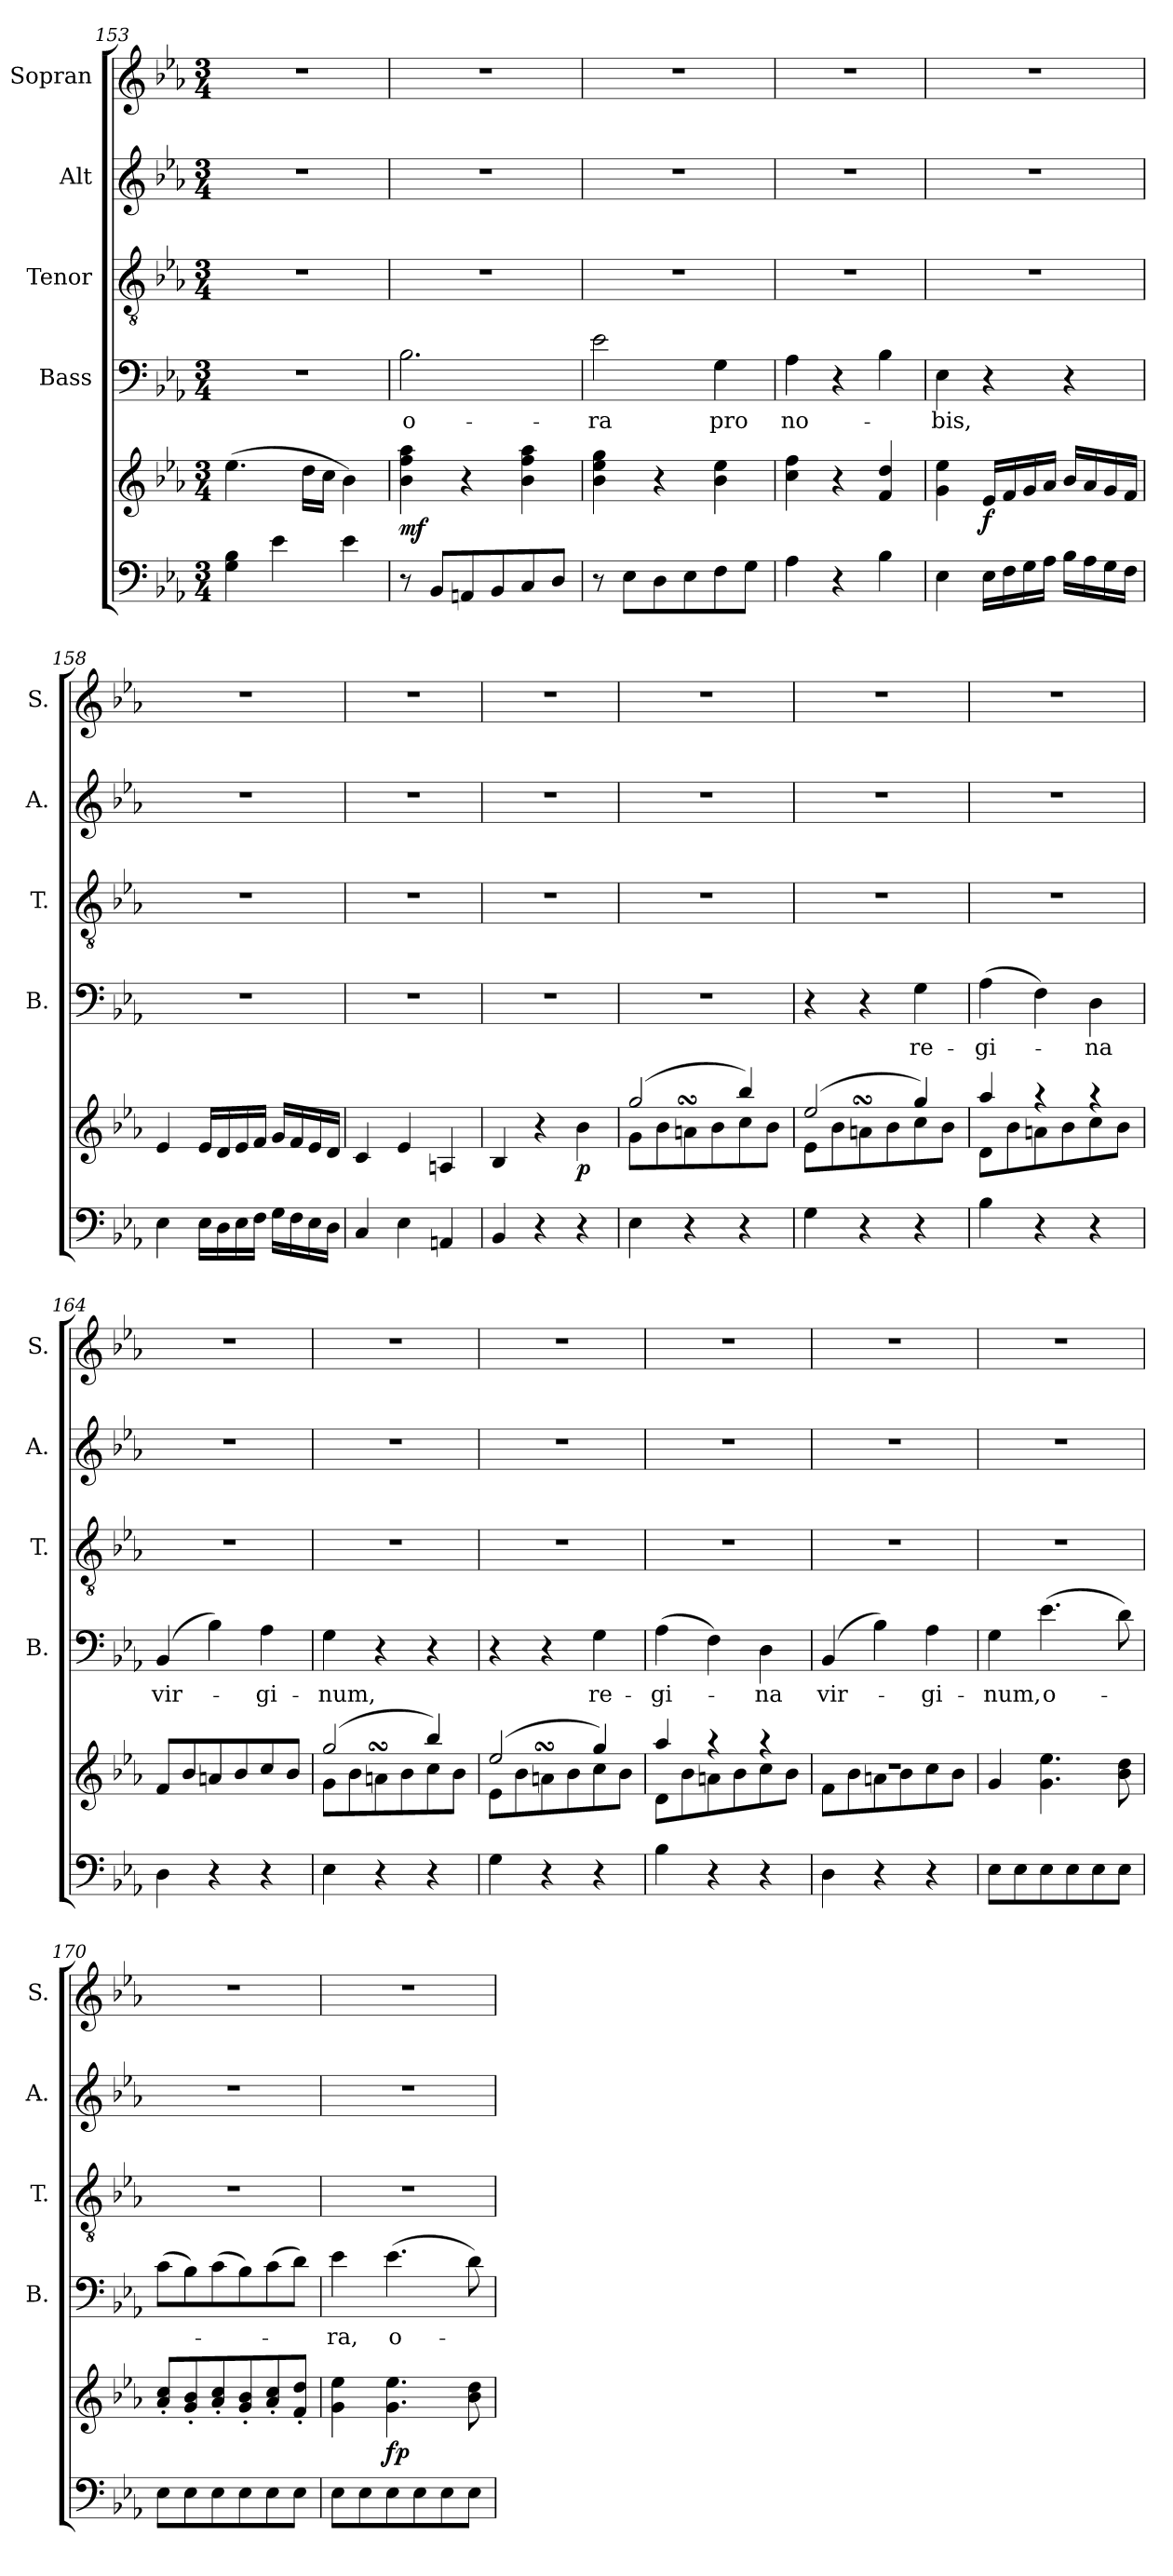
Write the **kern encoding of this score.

**kern	**kern	**dynam	**kern	**text	**kern	**kern	**kern
*part5	*part5	*part5	*part4	*part4	*part3	*part2	*part1
*staff6	*staff5	*staff5/6	*staff4	*staff4	*staff3	*staff2	*staff1
*	*	*	*I"Bass	*	*I"Tenor	*I"Alt	*I"Sopran
*	*	*	*I'B.	*	*I'T.	*I'A.	*I'S.
!!LO:PB:g=z
*clefF4	*clefG2	*	*clefF4	*	*clefGv2	*clefG2	*clefG2
*k[b-e-a-]	*k[b-e-a-]	*	*k[b-e-a-]	*	*k[b-e-a-]	*k[b-e-a-]	*k[b-e-a-]
*E-:	*E-:	*	*E-:	*	*E-:	*E-:	*E-:
*M3/4	*M3/4	*	*M3/4	*	*M3/4	*M3/4	*M3/4
=153	=153	=153	=153	=153	=153	=153	=153
4G\ 4B-\	(>4.ee-\	.	2.r	.	2.r	2.r	2.r
4e-\	.	.	.	.	.	.	.
.	16dd\LL	.	.	.	.	.	.
.	16cc\JJ	.	.	.	.	.	.
4e-\	4b-\)	.	.	.	.	.	.
=154	=154	=154	=154	=154	=154	=154	=154
!	!	!LO:DY:b	!	!LO:LY:b	!	!	!
8r	4b-\ 4ff\ 4aa-\	mf	2.B-\	o-	2.r	2.r	2.r
8BB-/L	.	.	.	.	.	.	.
8AAn/	4r	.	.	.	.	.	.
8BB-/	.	.	.	.	.	.	.
8C/	4b-\ 4ff\ 4aa-\	.	.	.	.	.	.
8D/J	.	.	.	.	.	.	.
=155	=155	=155	=155	=155	=155	=155	=155
!	!	!	!	!LO:LY:b	!	!	!
8r	4b-\ 4ee-\ 4gg\	.	2e-\	-ra	2.r	2.r	2.r
8E-\L	.	.	.	.	.	.	.
8D\	4r	.	.	.	.	.	.
8E-\	.	.	.	.	.	.	.
!	!	!	!	!LO:LY:b	!	!	!
8F\	4b-\ 4ee-\	.	4G\	pro	.	.	.
8G\J	.	.	.	.	.	.	.
=156	=156	=156	=156	=156	=156	=156	=156
!	!	!	!	!LO:LY:b	!	!	!
4A-\	4cc\ 4ff\	.	4A-\	no-	2.r	2.r	2.r
4r	4r	.	4r	.	.	.	.
4B-\	4f/ 4dd/	.	4B-\	.	.	.	.
=157	=157	=157	=157	=157	=157	=157	=157
!	!	!	!	!LO:LY:b	!	!	!
4E-\	4g\ 4ee-\	.	4E-\	-bis,	2.r	2.r	2.r
!	!	!LO:DY:b	!	!	!	!	!
16E-\LL	16e-/LL	f	4r	.	.	.	.
16F\	16f/	.	.	.	.	.	.
16G\	16g/	.	.	.	.	.	.
16A-\JJ	16a-/JJ	.	.	.	.	.	.
16B-\LL	16b-/LL	.	4r	.	.	.	.
16A-\	16a-/	.	.	.	.	.	.
16G\	16g/	.	.	.	.	.	.
16F\JJ	16f/JJ	.	.	.	.	.	.
=158	=158	=158	=158	=158	=158	=158	=158
4E-\	4e-/	.	2.r	.	2.r	2.r	2.r
16E-\LL	16e-/LL	.	.	.	.	.	.
16D\	16d/	.	.	.	.	.	.
16E-\	16e-/	.	.	.	.	.	.
16F\JJ	16f/JJ	.	.	.	.	.	.
16G\LL	16g/LL	.	.	.	.	.	.
16F\	16f/	.	.	.	.	.	.
16E-\	16e-/	.	.	.	.	.	.
16D\JJ	16d/JJ	.	.	.	.	.	.
!!LO:LB:g=z
=159	=159	=159	=159	=159	=159	=159	=159
4C/	4c/	.	2.r	.	2.r	2.r	2.r
4E-\	4e-/	.	.	.	.	.	.
4AAn/	4An/	.	.	.	.	.	.
=160	=160	=160	=160	=160	=160	=160	=160
4BB-/	4B-/	.	2.r	.	2.r	2.r	2.r
4r	4r	.	.	.	.	.	.
!	!	!LO:DY:b	!	!	!	!	!
4r	4b-\	p	.	.	.	.	.
=161	=161	=161	=161	=161	=161	=161	=161
*	*^	*	*	*	*	*	*
4E-\	(2ggSsS/	8g\L	.	2.r	.	2.r	2.r	2.r
.	.	8b-\	.	.	.	.	.	.
4r	.	8an\	.	.	.	.	.	.
.	.	8b-\	.	.	.	.	.	.
4r	4bb-/)	8cc\	.	.	.	.	.	.
.	.	8b-\J	.	.	.	.	.	.
=162	=162	=162	=162	=162	=162	=162	=162	=162
4G\	(2ee-SSs/	8e-\L	.	4r	.	2.r	2.r	2.r
.	.	8b-\	.	.	.	.	.	.
4r	.	8an\	.	4r	.	.	.	.
.	.	8b-\	.	.	.	.	.	.
!	!	!	!	!	!LO:LY:b	!	!	!
4r	4gg/)	8cc\	.	4G\	re-	.	.	.
.	.	8b-\J	.	.	.	.	.	.
=163	=163	=163	=163	=163	=163	=163	=163	=163
!	!	!	!	!	!LO:LY:b	!	!	!
4B-\	4aa-/	8d\L	.	(>4A-\	-gi-	2.r	2.r	2.r
.	.	8b-\	.	.	.	.	.	.
4r	4raa	8an\	.	4F\)	.	.	.	.
.	.	8b-\	.	.	.	.	.	.
!	!	!	!	!	!LO:LY:b	!	!	!
4r	4raa	8cc\	.	4D\	-na	.	.	.
.	.	8b-\J	.	.	.	.	.	.
=164	=164	=164	=164	=164	=164	=164	=164	=164
!	!	!	!	!	!LO:LY:b	!	!	!
*	*v	*v	*	*	*	*	*	*
4D\	8f/L	.	(4BB-/	vir-	2.r	2.r	2.r
.	8b-/	.	.	.	.	.	.
4r	8an/	.	4B-\)	.	.	.	.
.	8b-/	.	.	.	.	.	.
!	!	!	!	!LO:LY:b	!	!	!
4r	8cc/	.	4A-\	-gi-	.	.	.
.	8b-/J	.	.	.	.	.	.
!!LO:PB:g=z
=165	=165	=165	=165	=165	=165	=165	=165
*	*^	*	*	*	*	*	*
!	!	!	!	!	!LO:LY:b	!	!	!
4E-\	(2ggSsS/	8g\L	.	4G\	-num,	2.r	2.r	2.r
.	.	8b-\	.	.	.	.	.	.
4r	.	8an\	.	4r	.	.	.	.
.	.	8b-\	.	.	.	.	.	.
4r	4bb-/)	8cc\	.	4r	.	.	.	.
.	.	8b-\J	.	.	.	.	.	.
=166	=166	=166	=166	=166	=166	=166	=166	=166
4G\	(2ee-SSs/	8e-\L	.	4r	.	2.r	2.r	2.r
.	.	8b-\	.	.	.	.	.	.
4r	.	8an\	.	4r	.	.	.	.
.	.	8b-\	.	.	.	.	.	.
!	!	!	!	!	!LO:LY:b	!	!	!
4r	4gg/)	8cc\	.	4G\	re-	.	.	.
.	.	8b-\J	.	.	.	.	.	.
=167	=167	=167	=167	=167	=167	=167	=167	=167
!	!	!	!	!	!LO:LY:b	!	!	!
4B-\	4aa-/	8d\L	.	(>4A-\	-gi-	2.r	2.r	2.r
.	.	8b-\	.	.	.	.	.	.
4r	4raa	8an\	.	4F\)	.	.	.	.
.	.	8b-\	.	.	.	.	.	.
!	!	!	!	!	!LO:LY:b	!	!	!
4r	4raa	8cc\	.	4D\	-na	.	.	.
.	.	8b-\J	.	.	.	.	.	.
=168	=168	=168	=168	=168	=168	=168	=168	=168
!	!LO:N:vis=1	!	!	!	!LO:LY:b	!	!	!
4D\	2.rdd	8f\L	.	(4BB-/	vir-	2.r	2.r	2.r
.	.	8b-\	.	.	.	.	.	.
4r	.	8an\	.	4B-\)	.	.	.	.
.	.	8b-\	.	.	.	.	.	.
!	!	!	!	!	!LO:LY:b	!	!	!
4r	.	8cc\	.	4A-\	-gi-	.	.	.
.	.	8b-\J	.	.	.	.	.	.
=169	=169	=169	=169	=169	=169	=169	=169	=169
!	!	!	!	!	!LO:LY:b	!	!	!
*	*v	*v	*	*	*	*	*	*
8E-\L	4g/	.	4G\	-num,	2.r	2.r	2.r
8E-\	.	.	.	.	.	.	.
!	!	!	!	!LO:LY:b	!	!	!
8E-\	4.g\ 4.ee-\	.	(>4.e-\	o-	.	.	.
8E-\	.	.	.	.	.	.	.
8E-\	.	.	.	.	.	.	.
8E-\J	8b-\ 8dd\	.	8d\)	.	.	.	.
=170	=170	=170	=170	=170	=170	=170	=170
8E-\L	8a-/'< 8cc/'<L	.	(>8c\L	.	2.r	2.r	2.r
8E-\	8g/'< 8b-/'<	.	8B-\)	.	.	.	.
8E-\	8a-/'< 8cc/'<	.	(>8c\	.	.	.	.
8E-\	8g/'< 8b-/'<	.	8B-\)	.	.	.	.
8E-\	8a-/'< 8cc/'<	.	(>8c\	.	.	.	.
8E-\J	8f/'< 8dd/'<J	.	8d\J)	.	.	.	.
!!LO:LB:g=z
=171	=171	=171	=171	=171	=171	=171	=171
!	!	!	!	!LO:LY:b	!	!	!
8E-\L	4g\ 4ee-\	.	4e-\	-ra,	2.r	2.r	2.r
8E-\	.	.	.	.	.	.	.
!	!	!LO:DY:b	!	!LO:LY:b	!	!	!
8E-\	4.g\ 4.ee-\	fp	(>4.e-\	o-	.	.	.
8E-\	.	.	.	.	.	.	.
8E-\	.	.	.	.	.	.	.
8E-\J	8b-\ 8dd\	.	8d\)	.	.	.	.
=	=	=	=	=	=	=	=
*-	*-	*-	*-	*-	*-	*-	*-
